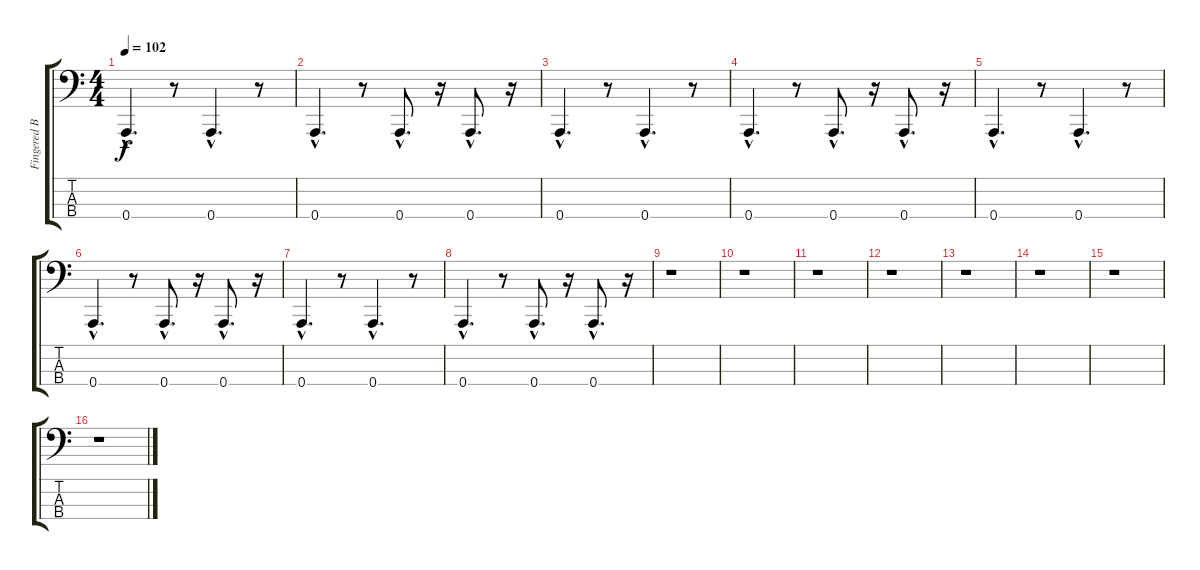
\track ("Fingered Bass (Fieldy)" "Fingered B") {instrument electricbassfinger}
\staff {score tabs}
\tuning (F2 G1 D1 A0) {hide}
\ts (4 4)
\tempo 102
\clef f4
\ks c
0.4{hac}.4{d dy f} r.8 0.4{hac}.4{d} r.8 |
0.4{hac}.4{d} r.8 0.4{hac}.8{d} r.16 0.4{hac}.8{d} r.16 |
0.4{hac}.4{d} r.8 0.4{hac}.4{d} r.8 |
0.4{hac}.4{d} r.8 0.4{hac}.8{d} r.16 0.4{hac}.8{d} r.16 |
0.4{hac}.4{d} r.8 0.4{hac}.4{d} r.8 |
0.4{hac}.4{d} r.8 0.4{hac}.8{d} r.16 0.4{hac}.8{d} r.16 |
0.4{hac}.4{d} r.8 0.4{hac}.4{d} r.8 |
0.4{hac}.4{d} r.8 0.4{hac}.8{d} r.16 0.4{hac}.8{d} r.16 |
r.1 |
r.1 |
r.1 |
r.1 |
r.1 |
r.1 |
r.1 |
r.1
